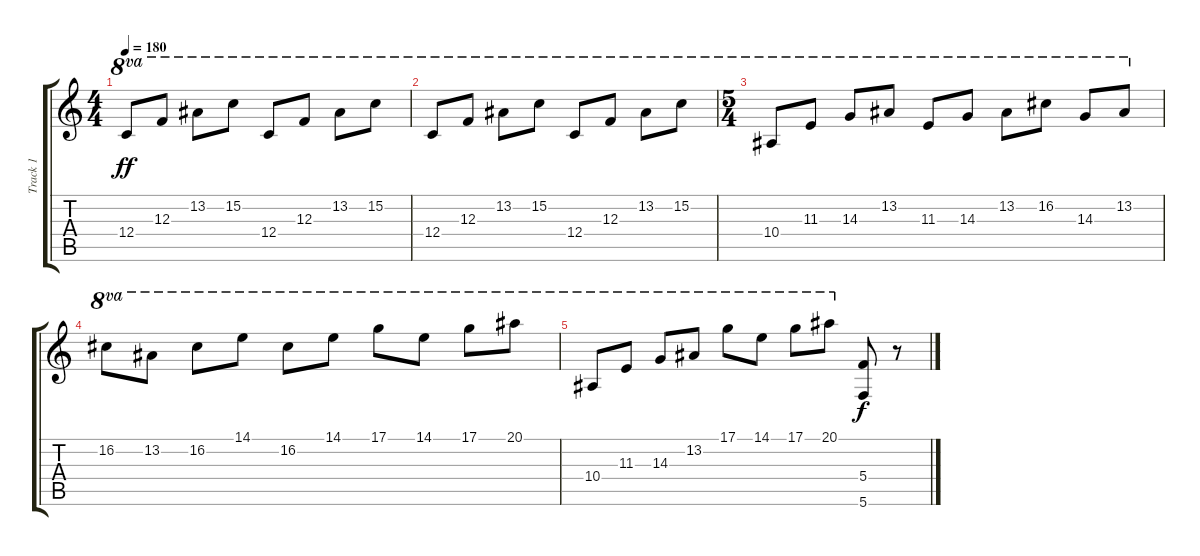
\track ("Track 1" "Track 1") {instrument distortionguitar}
\staff {score tabs}
\tuning (D4 A3 F3 C3 G2 C2) {hide}
\ts (4 4)
\tempo 180
\clef g2
\ks c
12.4.8{ot 8va dy ff} 12.3.8{ot 8va} 13.2.8{ot 8va} 15.2.8{ot 8va} 12.4.8{ot 8va} 12.3.8{ot 8va} 13.2.8{ot 8va} 15.2.8{ot 8va} |
12.4.8{ot 8va} 12.3.8{ot 8va} 13.2.8{ot 8va} 15.2.8{ot 8va} 12.4.8{ot 8va} 12.3.8{ot 8va} 13.2.8{ot 8va} 15.2.8{ot 8va} |
\ts (5 4)
10.4.8{ot 8va} 11.3.8{ot 8va} 14.3.8{ot 8va} 13.2.8{ot 8va} 11.3.8{ot 8va} 14.3.8{ot 8va} 13.2.8{ot 8va} 16.2.8{ot 8va} 14.3.8{ot 8va} 13.2.8{ot 8va} |
16.2.8{ot 8va} 13.2.8{ot 8va} 16.2.8{ot 8va} 14.1.8{ot 8va} 16.2.8{ot 8va} 14.1.8{ot 8va} 17.1.8{ot 8va} 14.1.8{ot 8va} 17.1.8{ot 8va} 20.1.8{ot 8va} |
10.4.8{ot 8va} 11.3.8{ot 8va} 14.3.8{ot 8va} 13.2.8{ot 8va} 17.1.8{ot 8va} 14.1.8{ot 8va} 17.1.8{ot 8va} 20.1.8{ot 8va} (5.4 5.6).8{dy f} r.8
